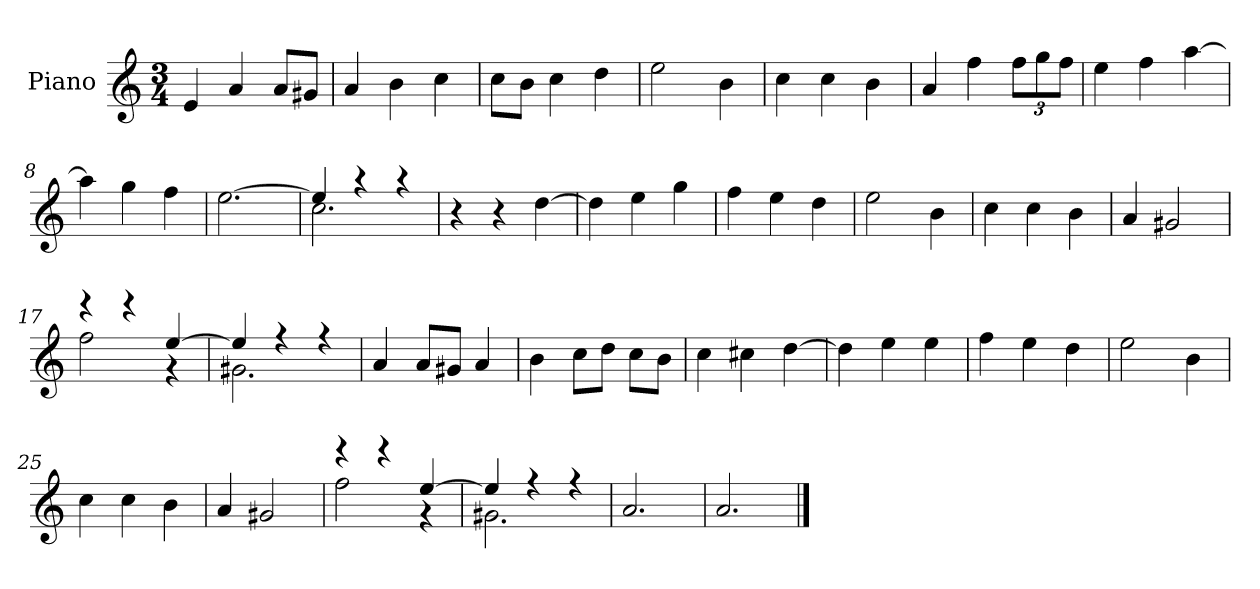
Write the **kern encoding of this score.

**kern
*part1
*staff1
*I"Piano
*I'P-no
*clefG2
*k[]
*M3/4
*MM178
=1
4e/
4a/
8a/L
8g#X/J
=2
4a/
4b\
4cc\
=3
8cc\L
8b\J
4cc\
4dd\
=4
2ee\
4b\
=5
4cc\
4cc\
4b\
=6
4a/
4ff\
*Xbrackettup
12ff\L
12gg\
12ff\J
=7
4ee\
4ff\
[4aa\
=8
4aa\]
4gg\
4ff\
=9
[2.ee\
=10
*^
4ee/]	2.cc\
4r	.
4r	.
*v	*v
!!LO:LB:g=z
=11
4r
4r
[4dd\
=12
4dd\]
4ee\
4gg\
=13
4ff\
4ee\
4dd\
=14
2ee\
4b\
=15
4cc\
4cc\
4b\
=16
4a/
2g#X/
=17
*^
4r	2ff\
4r	.
[4ee/	4r
=18	=18
4ee/]	2.g#X\
4r	.
4r	.
*v	*v
=19
4a/
8a/L
8g#X/J
4a/
=20
4b\
8cc\L
8dd\J
8cc\L
8b\J
=21
4cc\
4cc#X\
[4dd\
!!LO:LB:g=z
=22
4dd\]
4ee\
4ee\
=23
4ff\
4ee\
4dd\
=24
2ee\
4b\
=25
4cc\
4cc\
4b\
=26
4a/
2g#X/
=27
*^
4r	2ff\
4r	.
[4ee/	4r
=28	=28
4ee/]	2.g#X\
4r	.
4r	.
*v	*v
=29
2.a/
=30
2.a/
==
*-
